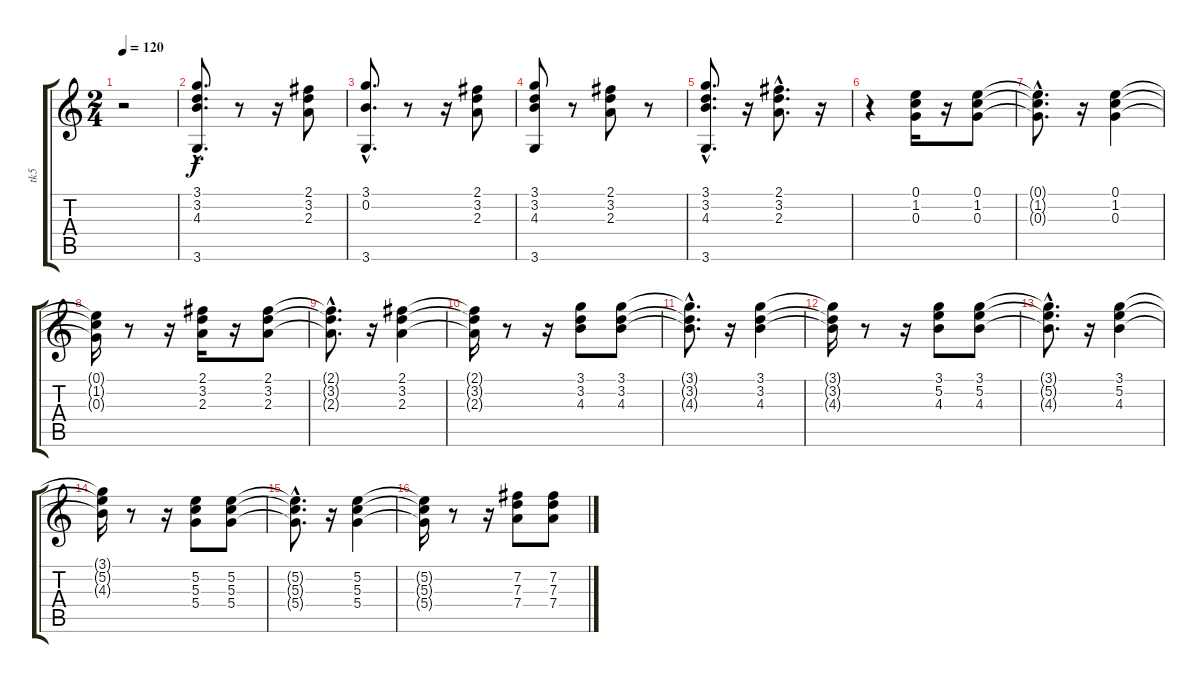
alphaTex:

\track ("tk5" "tk5") {instrument acousticguitarsteel}
\staff {score tabs}
\tuning (E4 B3 G3 D3 A2 E2) {hide}
\ts (2 4)
\tempo 120
\clef g2
\ks c
r.2{dy f instrument acousticguitarsteel} |
(3.1{hac} 3.2{hac} 4.3{hac} 3.6{hac}).8{d} r.8 r.16 (2.1 3.2 2.3).8 |
(3.1{hac} 0.2{hac} 3.6{hac}).8{d} r.8 r.16 (2.1 3.2 2.3).8 |
(3.1 3.2 4.3 3.6).8 r.8 (2.1 3.2 2.3).8 r.8 |
(3.1{hac} 3.2{hac} 4.3{hac} 3.6{hac}).8{d} r.16 (2.1{hac} 3.2{hac} 2.3{hac}).8{d} r.16 |
r.4 (0.1 1.2 0.3).16 r.16 (0.1 1.2 0.3).8 |
(0.1{hac t} 1.2{hac t} 0.3{hac t}).8{d} r.16 (0.1 1.2 0.3).4 |
(0.1{t} 1.2{t} 0.3{t}).16 r.8 r.16 (2.1 3.2 2.3).16 r.16 (2.1 3.2 2.3).8 |
(2.1{hac t} 3.2{hac t} 2.3{hac t}).8{d} r.16 (2.1 3.2 2.3).4 |
(2.1{t} 3.2{t} 2.3{t}).16 r.8 r.16 (3.1 3.2 4.3).8 (3.1 3.2 4.3).8 |
(3.1{hac t} 3.2{hac t} 4.3{hac t}).8{d} r.16 (3.1 3.2 4.3).4 |
(3.1{t} 3.2{t} 4.3{t}).16 r.8 r.16 (3.1 5.2 4.3).8 (3.1 5.2 4.3).8 |
(3.1{hac t} 5.2{hac t} 4.3{hac t}).8{d} r.16 (3.1 5.2 4.3).4 |
(3.1{t} 5.2{t} 4.3{t}).16 r.8 r.16 (5.2 5.3 5.4).8 (5.2 5.3 5.4).8 |
(5.2{hac t} 5.3{hac t} 5.4{hac t}).8{d} r.16 (5.2 5.3 5.4).4 |
(5.2{t} 5.3{t} 5.4{t}).16 r.8 r.16 (7.2 7.3 7.4).8 (7.2 7.3 7.4).8
